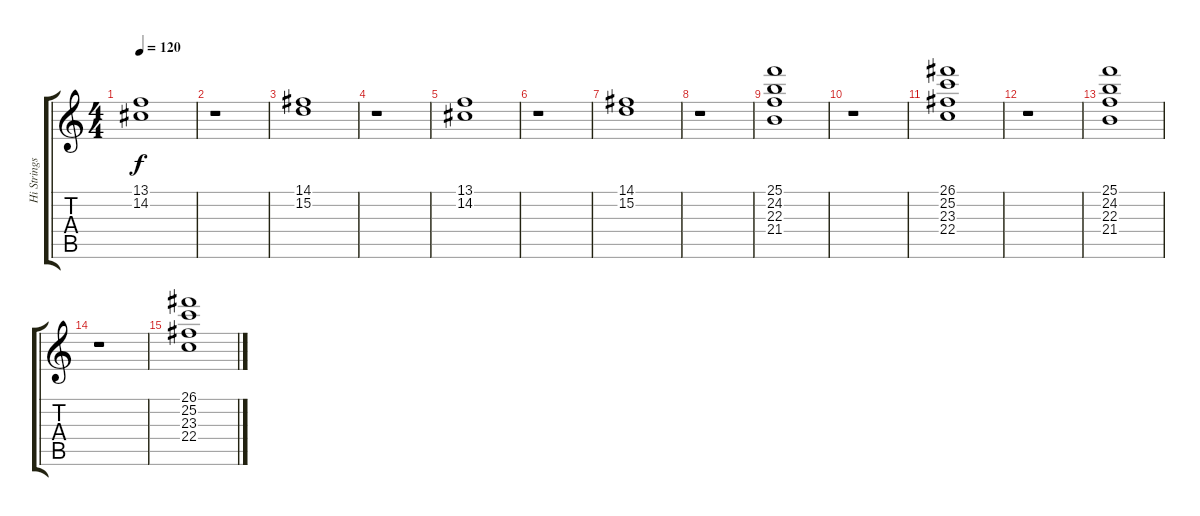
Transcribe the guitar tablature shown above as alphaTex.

\track ("Hi Strings" "Hi Strings") {instrument stringensemble1}
\staff {score tabs}
\tuning (E4 B3 G3 D3 A2 E2) {hide}
\ts (4 4)
\tempo 120
\clef g2
\ks c
(13.1 14.2).1{dy f volume 4} |
r.1 |
(14.1 15.2).1{volume 0} |
r.1 |
(13.1 14.2).1{volume 4} |
r.1 |
(14.1 15.2).1{volume 0} |
r.1 |
(25.1 24.2 22.3 21.4).1{volume 4} |
r.1 |
(26.1 25.2 23.3 22.4).1{volume 0} |
r.1 |
(25.1 24.2 22.3 21.4).1{volume 4} |
r.1 |
(26.1 25.2 23.3 22.4).1{volume 0}
